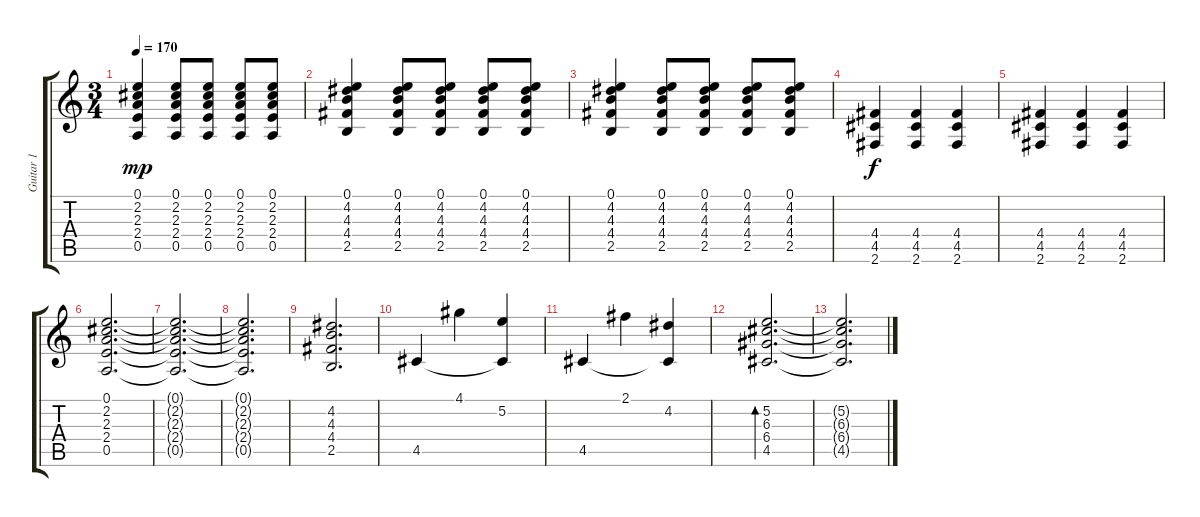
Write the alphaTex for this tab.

\track ("Guitar 1" "Guitar 1") {instrument electricguitarclean}
\staff {score tabs}
\tuning (E4 B3 G3 D3 A2 E2) {hide}
\ts (3 4)
\tempo 170
\clef g2
\ks c
(0.1 2.2 2.3 2.4 0.5).4{dy mp} (0.1 2.2 2.3 2.4 0.5).8 (0.1 2.2 2.3 2.4 0.5).8 (0.1 2.2 2.3 2.4 0.5).8 (0.1 2.2 2.3 2.4 0.5).8 |
(0.1 4.2 4.3 4.4 2.5).4 (0.1 4.2 4.3 4.4 2.5).8 (0.1 4.2 4.3 4.4 2.5).8 (0.1 4.2 4.3 4.4 2.5).8 (0.1 4.2 4.3 4.4 2.5).8 |
(0.1 4.2 4.3 4.4 2.5).4 (0.1 4.2 4.3 4.4 2.5).8 (0.1 4.2 4.3 4.4 2.5).8 (0.1 4.2 4.3 4.4 2.5).8 (0.1 4.2 4.3 4.4 2.5).8 |
(4.4 4.5 2.6).4{dy f} (4.4 4.5 2.6).4 (4.4 4.5 2.6).4 |
(4.4 4.5 2.6).4 (4.4 4.5 2.6).4 (4.4 4.5 2.6).4 |
(0.1 2.2 2.3 2.4 0.5).2{d} |
(0.1{t} 2.2{t} 2.3{t} 2.4{t} 0.5{t}).2{d} |
(0.1{t} 2.2{t} 2.3{t} 2.4{t} 0.5{t}).2{d} |
(4.2 4.3 4.4 2.5).2{d} |
4.5.4 4.1.4 (5.2 4.5{t}).4 |
4.5.4 2.1.4 (4.2 4.5{t}).4 |
(5.2 6.3 6.4 4.5).2{d bd 60} |
(5.2{t} 6.3{t} 6.4{t} 4.5{t}).2{d}
